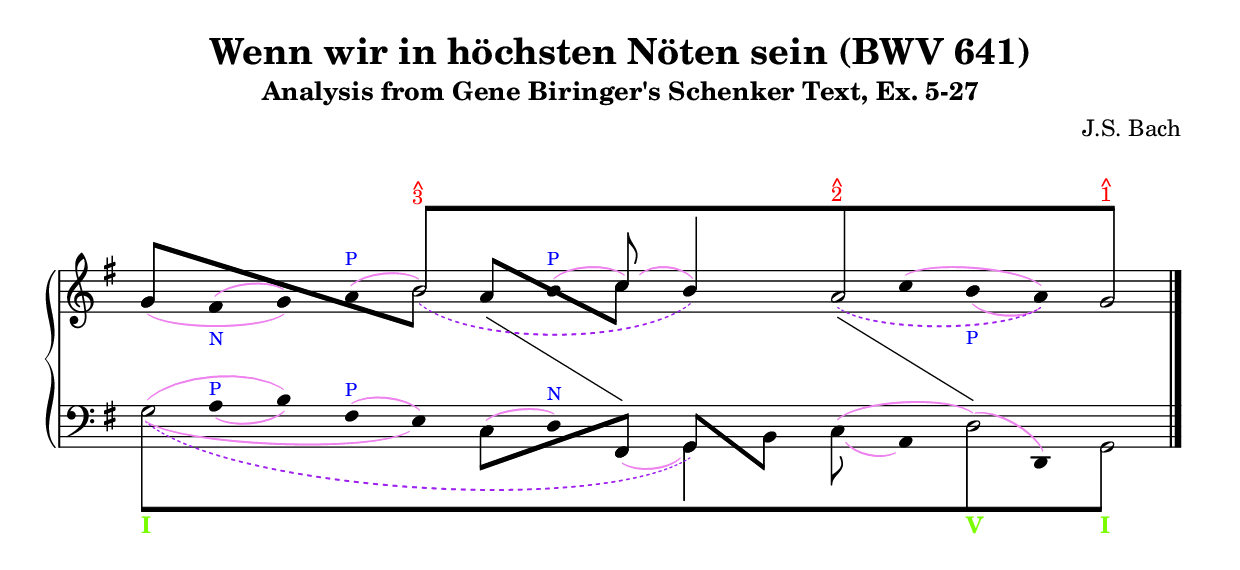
% -*-coding: utf-8 -*-

\version "2.19.21"


\header{
  composer = "J.S. Bach"
  title = "Wenn wir in höchsten Nöten sein (BWV 641)"
  subtitle = "Analysis from Gene Biringer's Schenker Text, Ex. 5-27"
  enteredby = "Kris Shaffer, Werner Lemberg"
}


setup = { \oneVoice
          \override NoteColumn.ignore-collision = ##t }


% Some remarks.
%
% - Number `i' in the comments below gives the `i'th column in the graph.
%   Rhythmically, every column is (arbitrarily) represented as an eighth.
%   In total, the graph has 15 columns.
%
% - Using `\stemUp' and `\stemDown' influences the positioning of slurs even
%   if `\omit Stem' disables printing of stems.
%
% - Since each layer of the Schenker graph uses `\\' to create a new voice
%   it is not necessary to undo `\omit' or `\hide' commands.  The same holds
%   for overridden properties.
%
%   The `price' for using `\\' is to call the above-defined macro `\setup'
%   at the beginning of each voice to undo horizontal voice shifts and to
%   make LilyPond ignore collisions.
%
% - Trailing (musical) skips in voices are omitted.


rightHand = {
  \clef treble
  \key g \major

  <<
    {
      \setup
      % This produces half notes as note heads of eighths.
      \override NoteHead.duration-log = #1

  % 1
      s2
  % 5
      b'8\tweak positions #'(8 . 8) ^[
        ^\markup { \override #'(baseline-skip . 0.8)
                   \column { \with-color #red \small { ^ 3 } } }
      s4.
  % 9
      s4 a'8
        ^\markup { \override #'(baseline-skip . 0.8)
                   \column { \with-color #red \small { ^ 2 } } }
      s8
  % 13
      s4 g'8]
        ^\markup { \override #'(baseline-skip . 0.8)
                   \column { \with-color #red \small { ^ 1 } } }
    }
  \\
    {
      \setup
      \override Slur.color = #(x11-color "purple")
      \stemUp
      \omit Stem
      \hide NoteHead
      \slurDashed

  % 1
      s2
  % 5
      b'2\tweak height-limit #6 _(
  % 9
      b'4)
      a'4\tweak height-limit #3.25 _(
  % 13
      s8
      a'4)
    }
  \\
    {
      \setup

  % 1
      \stemUp
      g'8\tweak positions #'(4.5 . -3.25) -[ s4.
  % 5
      \stemDown
      \once \hide NoteHead
      b'8]
      \stemUp
      a'8\tweak positions #'(3 . -3) -[ s
      \stemDown
      c''8]
    }
  \\
    {
      \setup
      \override Slur.color = #(x11-color "violet")

  % 1
      \stemDown
      \omit Stem
      \omit Flag
      s8 fis'^(_\markup { \with-color #blue \tiny N } g')
      a'8^(^\markup { \with-color #blue \tiny P }
  % 5
      \hideNotes
      b'4)
      \unHideNotes
      \once \override TextScript.outside-staff-priority = ##f
      b'8^(^\markup { \with-color #blue \tiny P }
      \undo \omit Stem
      \undo \omit Flag
      \stemUp
      \override Stem.length = #10
      c''8)^(
  % 9
      \override Stem.length = #14
      b'4) s8
      \stemDown
      \omit Stem
      \omit Flag
      c''8^(
  % 13
      b'8_\markup { \with-color #blue \tiny P } a')
    }
  \\
    {
      \setup
      \override Slur.color = #(x11-color "violet")

  % 1
      \stemUp
      \omit Stem
      \omit Flag
      g'8_( fis' g'4)
  % 5
      s2
  % 9
      s2
  % 13
      b'8_( a')
    }
  \\
    {
      \setup
      \omit Stem
      \hide NoteHead

  % 1
      s2
  % 5
      s8 d'4
      \change Staff = "LH"
      b4
    }
  \\
    {
      \setup
      \omit Stem
      \hide NoteHead

  % 1
      s2
  % 5
      s2
  % 9
      s4
      d'4
      \change Staff = "LH"
  % 13
      b4
    }
  >>

  \bar "|."
}


leftHand = {
  \clef bass
  \key g \major

  <<
    {
      \setup
      % This produces half notes as note heads of eighths.
      \override NoteHead.duration-log = #1

  % 1
      g8\tweak positions #'(-8 . -8) _[
        _\markup { \with-color #(x11-color 'LawnGreen) \bold I }
      s4.
  % 5
      s2
  % 9
      s2
  % 13
      d8_\markup { \with-color #(x11-color 'LawnGreen) \bold V }
      s8
      g,8]_\markup { \with-color #(x11-color 'LawnGreen) \bold I }
    }
  \\
    {
      \setup
      \override Slur.color = #(x11-color "violet")
      \stemUp
      \hide Stem
      \hide Flag

  % 1
      s8
      \once \override TextScript.outside-staff-priority = ##f
      \once \override TextScript.padding = #1
      a8_(^\markup { \with-color #blue \tiny P } b)
      \stemDown
      fis8^(^\markup { \with-color #blue \tiny P }
  % 5
      e8)
      c8\tweak height-limit #1.5 ^(
      d8)^\markup { \with-color #blue \tiny N }
      \stemUp
      fis,8_(
  % 9
      \undo \hide Stem
      \undo \hide Flag
      \override Stem.length = #10
      \stemDown
      g,4)
      c8_(
      \hide Stem
      \hide Flag
      a,8)
  % 13
      \once \hide NoteHead
      d8^( d,)
    }
  \\
    {
      \setup
      \override Slur.color = #(x11-color "violet")

  % 1
      \hide Stem
      \hide Flag
      \hide NoteHead
      g4\tweak height-limit #4 ^( b8) s8
  % 5
      s8
      \undo \hide Stem
      \undo \hide NoteHead
      \override Beam.positions = #'(-4 . 1)
      \stemDown
      c8[ s
      \stemUp
      fis,8]
  % 9
      \override Beam.positions = #'(1 . -4)
      g,8[
      \stemDown
      b,8]
      \hide Stem
      \hide NoteHead
      c8^( s
  % 13
      d4)
    }
  \\
    {
      \setup
      \override Slur.color = #(x11-color "violet")
      \hide Stem
      \hide NoteHead

  % 1
      g2\tweak height-limit #3 _(
  % 5
      e4)
    }
  \\
    {
      \setup
      \override Slur.color = #(x11-color "purple")
      \hide Stem
      \hide NoteHead
      \slurDashed

  % 1
      g2\tweak height-limit #8 _(
  % 5
      s2
  % 9
      g,4)
    }
  >>

  \bar "|."
}


\score {
  \new PianoStaff
  <<
    \new Staff = "RH" \rightHand
    \new Staff = "LH" \leftHand
  >>

  \layout {
    \context {
      \Score
      timing = ##f
      \override StaffGrouper.staff-staff-spacing.basic-distance = #13 }

    \context {
      \Staff
      \remove Time_signature_engraver }

    \context {
      \PianoStaff
      followVoice = ##t }

    \context {
      \Voice
      % We use `VoiceFollower' lines to indicate related columns
      % instead of related voices; we thus avoid vertical offsets.
      \override VoiceFollower.bound-details.left.padding = #0
      \override VoiceFollower.bound-details.right.padding = #0 }
  }
}


\paper {
  indent = 0.0
  ragged-right = ##f
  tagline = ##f
  paper-height = 100\mm

  markup-system-spacing.padding = #4
}
